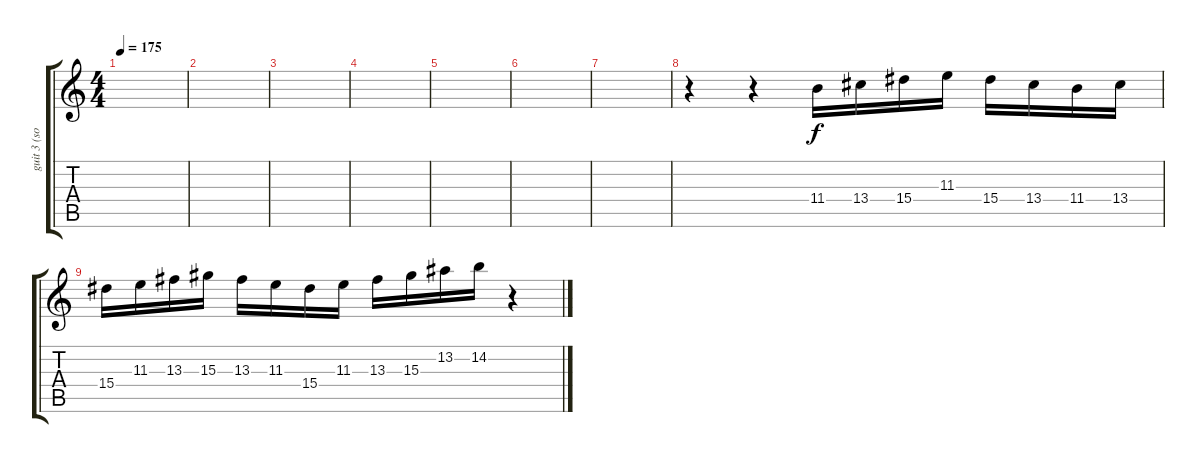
\track ("guit 3 (solo complémentaires)" "guit 3 (so") {instrument overdrivenguitar}
\staff {score tabs}
\tuning (D4 A3 F3 C3 G2 C2) {hide}
\ts (4 4)
\tempo 175
\clef g2
\ks c
|
|
|
|
|
|
|
r.4 r.4 11.4.16 13.4.16 15.4.16 11.3.16 15.4.16 13.4.16 11.4.16 13.4.16 |
15.4.16 11.3.16 13.3.16 15.3.16 13.3.16 11.3.16 15.4.16 11.3.16 13.3.16 15.3.16 13.2.16 14.2.16 r.4
